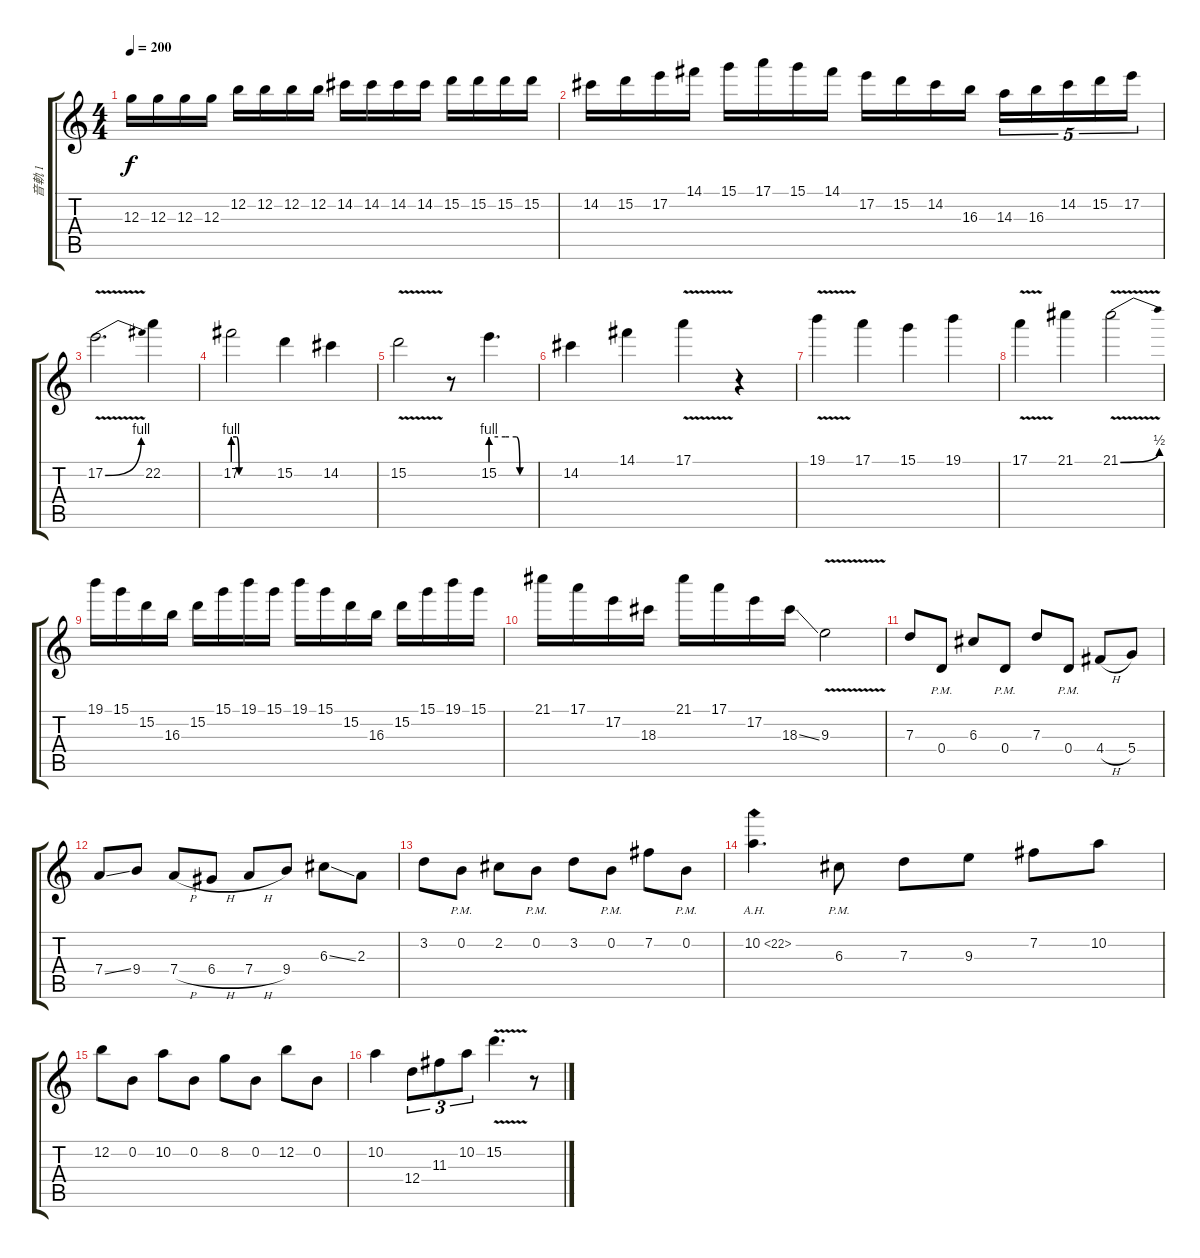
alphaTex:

\track ("音軌 1" "音軌 1") {instrument distortionguitar}
\staff {score tabs}
\tuning (E4 B3 G3 D3 A2 E2) {hide}
\ts (4 4)
\tempo 200
\clef g2
\ks c
12.3.16{dy f} 12.3.16 12.3.16 12.3.16 12.2.16 12.2.16 12.2.16 12.2.16 14.2.16 14.2.16 14.2.16 14.2.16 15.2.16 15.2.16 15.2.16 15.2.16 |
14.2.16 15.2.16 17.2.16 14.1.16 15.1.16 17.1.16 15.1.16 14.1.16 17.2.16 15.2.16 14.2.16 16.3.16 14.3.16{tu (5 4)} 16.3.16{tu (5 4)} 14.2.16{tu (5 4)} 15.2.16{tu (5 4)} 17.2.16{tu (5 4)} |
17.2{be (bend 0 0 60 4) v}.2{d} 22.2.4 |
17.2{be (custom 0 4 5 4 9 0 60 0)}.2 15.2.4 14.2.4 |
15.2{v}.2 r.8 15.2{be (custom 0 4 20 4 35 4 40 0 60 0)}.4{d} |
14.2.4 14.1.4 17.1{v}.4 r.4 |
19.1{v}.4 17.1.4 15.1.4 19.1.4 |
17.1{v}.4 21.1.4 21.1{be (bend 0 0 60 2) v}.2 |
19.1.16 15.1.16 15.2.16 16.3.16 15.2.16 15.1.16 19.1.16 15.1.16 19.1.16 15.1.16 15.2.16 16.3.16 15.2.16 15.1.16 19.1.16 15.1.16 |
21.1.16 17.1.16 17.2.16 18.3.16 21.1.16 17.1.16 17.2.16 18.3{ss}.16 9.3{v}.2 |
7.3.8 0.4{pm}.8 6.3.8 0.4{pm}.8 7.3.8 0.4{pm}.8 4.4{h}.8 5.4.8 |
7.4{ss}.8 9.4.8 7.4{h}.8 6.4{h}.8 7.4{h}.8 9.4.8 6.3{ss}.8 2.3.8 |
3.2.8 0.2{pm}.8 2.2.8 0.2{pm}.8 3.2.8 0.2{pm}.8 7.2.8 0.2{pm}.8 |
10.2{ah 12}.4{d} 6.3{pm}.8 7.3.8 9.3.8 7.2.8 10.2.8 |
12.2.8 0.2.8 10.2.8 0.2.8 8.2.8 0.2.8 12.2.8 0.2.8 |
10.2.4 12.4.8{tu (3 2)} 11.3.8{tu (3 2)} 10.2.8{tu (3 2)} 15.2{v}.4{d} r.8
